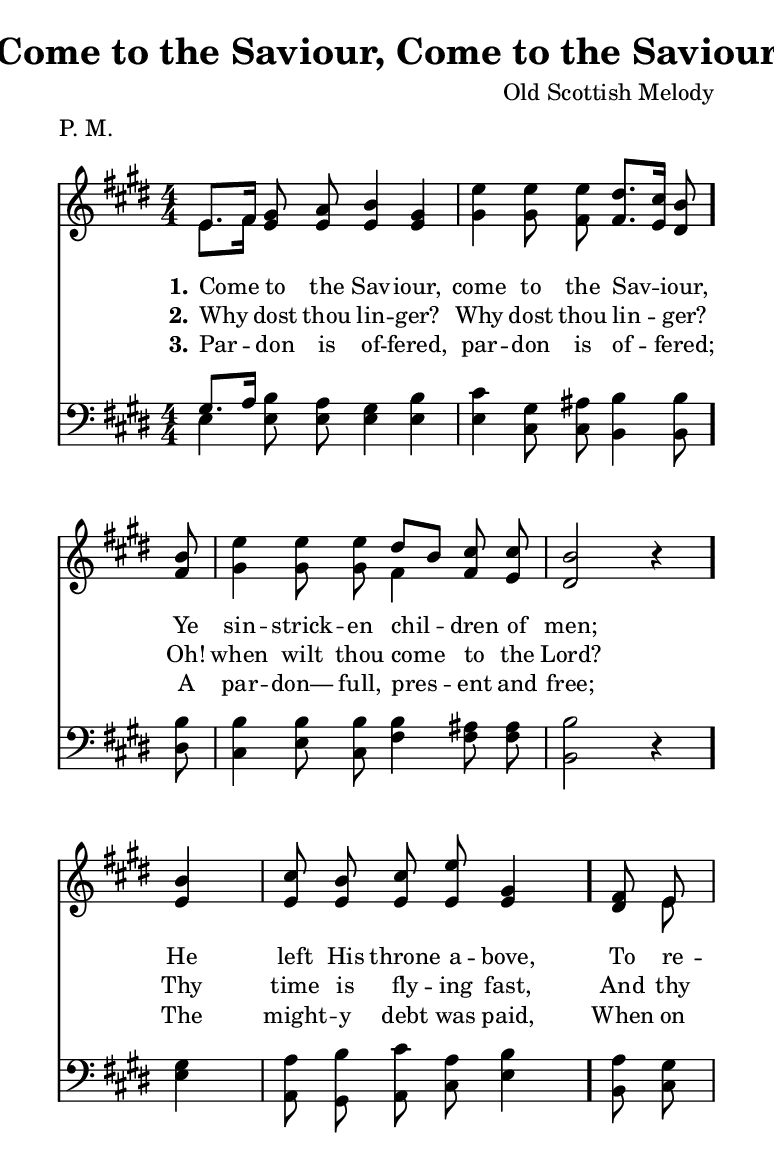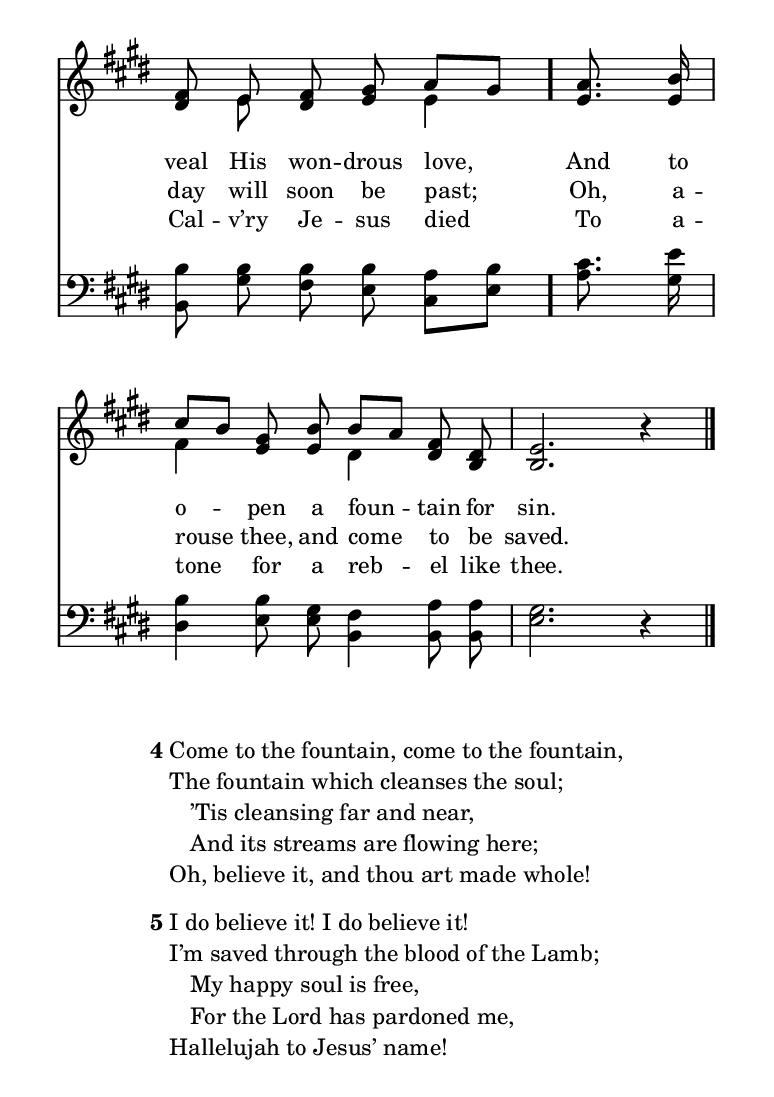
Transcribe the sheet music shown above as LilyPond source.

\include "common/global.ily"
\paper {
  \include "common/paper.ily"
  score-markup-spacing.padding = 4
score-markup-spacing.basic-distance = 4

}

\header{
  %gospel
  hymnnumber = "72"
  title = "Come to the Saviour, Come to the Saviour" % not found at hymnary.org
  tunename = ""
  meter = "P. M."
  poet = ""
  composer = "Old Scottish Melody"
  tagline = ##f
}

% for fermata in MIDI
ta = { \tempo 4=76 }
tb = { \tempo 4=38 }

global = {
  \include "common/overrides.ily"
  \override Staff.TimeSignature.style = #'numbered % original has `c`
  \time 4/4
  \override Score.MetronomeMark.transparent = ##t % hide all fermata changes too
  \ta
  \key e \major
  \autoBeamOff
}

notesSoprano = {
\global
\relative c' {

  e8.[ fis16] gis8 a8 b4 gis4 | e'4 e8 e8 dis8.[ cis16] b8
  b8 | e4 e8 e8 dis8[ b8] cis8 cis8 | b2 r4
  b4 | cis8 b8 cis8 e8 gis,4
  fis8 e8 fis8 e8 fis8 gis8 a8[ gis8]
  a8. b16 | cis8[ b8] gis8 b8 b8[ a8] fis8 dis8 | e2. r4

  \bar "|."

}
}

notesAlto = {
\global
\relative e' {

  e8.[ fis16] e8 e8 e4 e4 | gis4 gis8 fis8 fis8.[ e16] dis8
  fis8 | gis4 gis8 gis8 fis4 fis8 e8 | dis2 r4
  e4 | e8 e8 e8 e8 e4
  dis8 e8 | dis8 e8 dis8 e8 e4
  e8. e16 | fis4 e8 e8 dis4 dis8 b8 | b2. r4

}
}

notesTenor = {
\global
\relative a {

  gis8.[ a16] b8 a8 gis4 b4 | cis4 gis8 ais8 b4 b8
  b8 | b4 b8 b8 b4 ais8 ais8 | b2 r4
  gis4 | a8 b8 cis8 a8 b4
  a8 gis b8 b8 b8 b8 a8[ b8]
  cis8. e16 | b4 b8 gis8 fis4 a8 a8 | gis2. r4

}
}

notesBass = {
\global
\relative f {

  e4 e8 e8 e4 e4 | e4 cis8 cis8 b4 b8
  dis8 | cis4 e8 cis8 fis4 fis8 fis8 | b,2 r4
  e4 | a,8 gis8 a8 cis8 e4
  b8 cis8 | b8 gis'8 fis8 e8 cis8[ e8]
  a8. gis16 | dis4 e8 e8 b4 b8 b8 | e2. r4

}
}

wordsA = \lyricmode {
\set stanza = "1."

Come to the Sav -- iour, come to the Sav -- iour, \bar "."
Ye {\eogbreak} sin -- strick -- en chil -- dren of men; \bar "."
He left His throne a -- bove, \bar "."
To re -- {\eogbreak} veal His won -- drous love, \bar "."
And to o -- pen a foun -- tain for sin. \bar "."

}

wordsB = \lyricmode {
\set stanza = "2."

Why dost thou lin -- ger? Why dost thou lin -- ger?
Oh! when wilt thou come to the Lord?
Thy time is fly -- ing fast,
And thy day will soon be past;
Oh, a -- rouse thee, and come to be saved.

}

wordsC = \lyricmode {
\set stanza = "3."

Par -- don is of -- fered, par -- don is of -- fered;
A par -- don— full, pres -- ent and free;
The might -- y debt was paid,
When on Cal -- v’ry Je -- sus died
To a -- tone for a reb -- el like thee.

}

wordsD = \markuplist {

\line { Come to the fountain, come to the fountain, }
\line { The fountain which cleanses the soul; }
\line { { \hspace #2 } ’Tis cleansing far and near, }
\line { { \hspace #2 } And its streams are flowing here; }
\line { Oh, believe it, and thou art made whole! }

}

wordsE = \markuplist {

\line { I do believe it! I do believe it! }
\line { I’m saved through the blood of the Lamb; }
\line { { \hspace #2 } My happy soul is free, }
\line { { \hspace #2 } For the Lord has pardoned me, }
\line { Hallelujah to Jesus’ name! }

}

\score {
  \context ChoirStaff <<
    \context Staff = upper <<
      \set Staff.autoBeaming = ##f
      \set ChoirStaff.systemStartDelimiter = #'SystemStartBar
      \set ChoirStaff.printPartCombineTexts = ##f
      \partcombine #'(2 . 11) \notesSoprano \notesAlto
      \context NullVoice = sopranos { \voiceOne << \notesSoprano >> }
      \context Lyrics = one   \lyricsto sopranos \wordsA
      \context Lyrics = two   \lyricsto sopranos \wordsB
      \context Lyrics = three \lyricsto sopranos \wordsC
    >>
    \context Staff = men <<
      \set Staff.autoBeaming = ##f
      \clef bass
      \set ChoirStaff.printPartCombineTexts = ##f
      \partcombine #'(2 . 11) \notesTenor \notesBass
    >>
  >>
  \layout {
    \include "common/layout.ily"
  }
  #(cond ((ly:get-option 'eog-midi-permitted) #{ \midi{
    \include "common/midi.ily"
  } #}))
}

\markup { \fill-line { \vcenter \column {
  \vspace #1
  \line{ \bold 4 \column { \wordsD } } \combine \null \vspace #0.4
  \line{ \bold 5 \column { \wordsE } }
} } }

\version "2.19.49"  % necessary for upgrading to future LilyPond versions.

% vi:set et ts=2 sw=2 ai nocindent syntax=lilypond:
